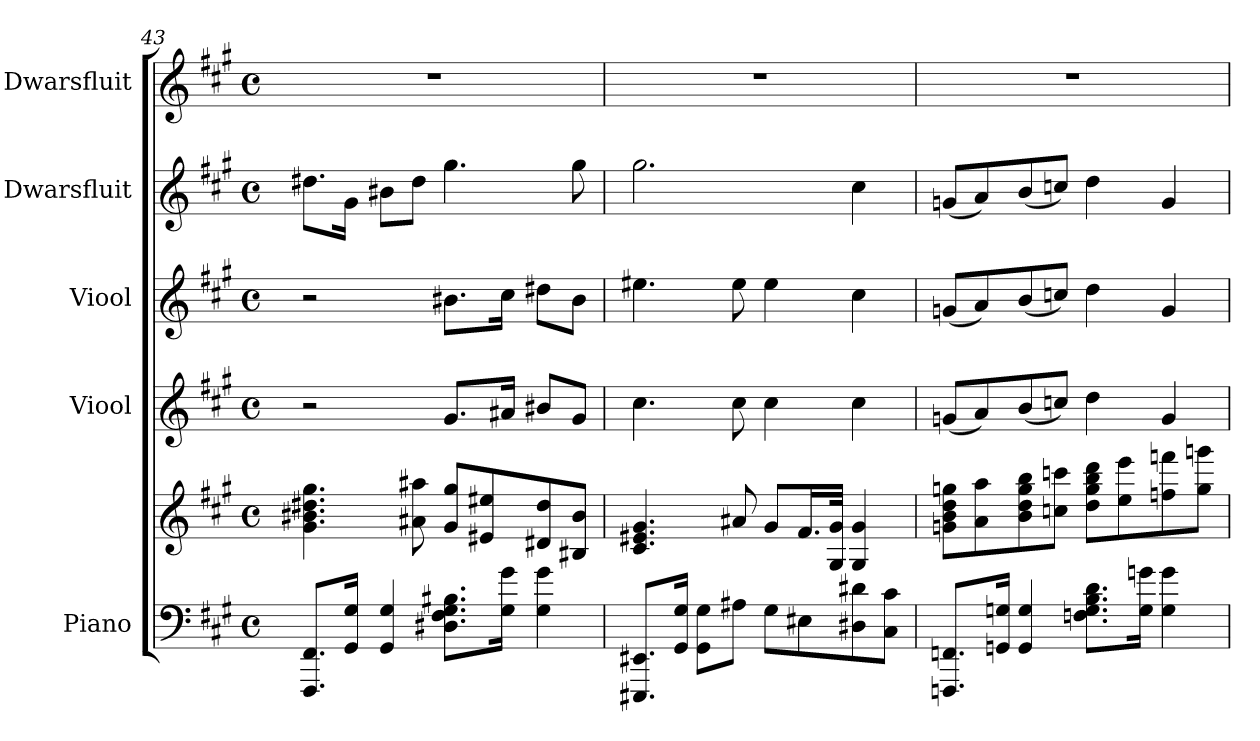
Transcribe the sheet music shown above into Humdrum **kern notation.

**kern	**kern	**kern	**kern	**kern	**kern
*part5	*part5	*part4	*part3	*part2	*part1
*staff6	*staff5	*staff4	*staff3	*staff2	*staff1
*I"Piano	*	*I"Viool	*I"Viool	*I"Dwarsfluit	*I"Dwarsfluit
*I'Pno.	*	*	*	*I'Fl.	*I'Fl.
!!LO:PB:g=z
*clefF4	*clefG2	*clefG2	*clefG2	*clefG2	*clefG2
*k[f#c#g#]	*k[f#c#g#]	*k[f#c#g#]	*k[f#c#g#]	*k[f#c#g#]	*k[f#c#g#]
*M4/4	*M4/4	*M4/4	*M4/4	*M4/4	*M4/4
*met(c)	*met(c)	*met(c)	*met(c)	*met(c)	*met(c)
=43	=43	=43	=43	=43	=43
8.FFF#/ 8.FF#/L	4.g#\ 4.b#X\ 4.dd#X\ 4.gg#\	2r	2r	8.dd#X\L	1r
16GG#/ 16G#/Jk	.	.	.	16g#\Jk	.
4GG#/ 4G#/	.	.	.	8b#X\L	.
.	8a#X\ 8aa#X\	.	.	8dd#\J	.
8.D#X\ 8.F#\ 8.G#\ 8.B#X\L	8g#/ 8gg#/L	8.g#/L	8.b#X\L	4.gg#\	.
.	8e#X/ 8ee#X/	.	.	.	.
16G#\ 16g#\Jk	.	16a#X/Jk	16cc#\Jk	.	.
4G#\ 4g#\	8d#X/ 8dd#/	8b#X/L	8dd#X\L	.	.
.	8B#X/ 8b#/J	8g#/J	8b#\J	8gg#\	.
=44	=44	=44	=44	=44	=44
8.EEE#X/ 8.EE#X/L	4.c#/ 4.e#X/ 4.g#/	4.cc#\	4.ee#X\	2.gg#\	1r
16GG#/ 16G#/Jk	.	.	.	.	.
8GG#\ 8G#\L	.	.	.	.	.
8A#X\J	8a#X/	8cc#\	8ee#\	.	.
8G#\L	8g#/L	4cc#\	4ee#\	.	.
8E#X\	16.f#/L	.	.	.	.
.	32G#/ 32g#/JJk	.	.	.	.
8D#X\ 8d#X\	4G#/ 4g#/	4cc#\	4cc#\	4cc#\	.
8C#\ 8c#\J	.	.	.	.	.
!!LO:LB:g=z
=45	=45	=45	=45	=45	=45
8.FFFn/ 8.FFn/L	8gn\ 8b\ 8dd\ 8ggn\L	(8gn/L	(8gn/L	(8gn/L	1r
.	8a\ 8aa\	8a/)	8a/)	8a/)	.
16GGn/ 16Gn/Jk	.	.	.	.	.
4GG/ 4G/	8b\ 8dd\ 8gg\ 8bb\	(8b/	(8b/	(8b/	.
.	8ccn\ 8cccn\J	8ccn/J)	8ccn/J)	8ccn/J)	.
8.Fn\ 8.G\ 8.B\ 8.d\L	8dd\ 8gg\ 8bb\ 8ddd\L	4dd\	4dd\	4dd\	.
.	8ee\ 8eee\	.	.	.	.
16G\ 16gn\Jk	.	.	.	.	.
4G\ 4g\	8ffn\ 8fffn\	4g/	4g/	4g/	.
.	8gg\ 8gggn\J	.	.	.	.
=	=	=	=	=	=
*-	*-	*-	*-	*-	*-
